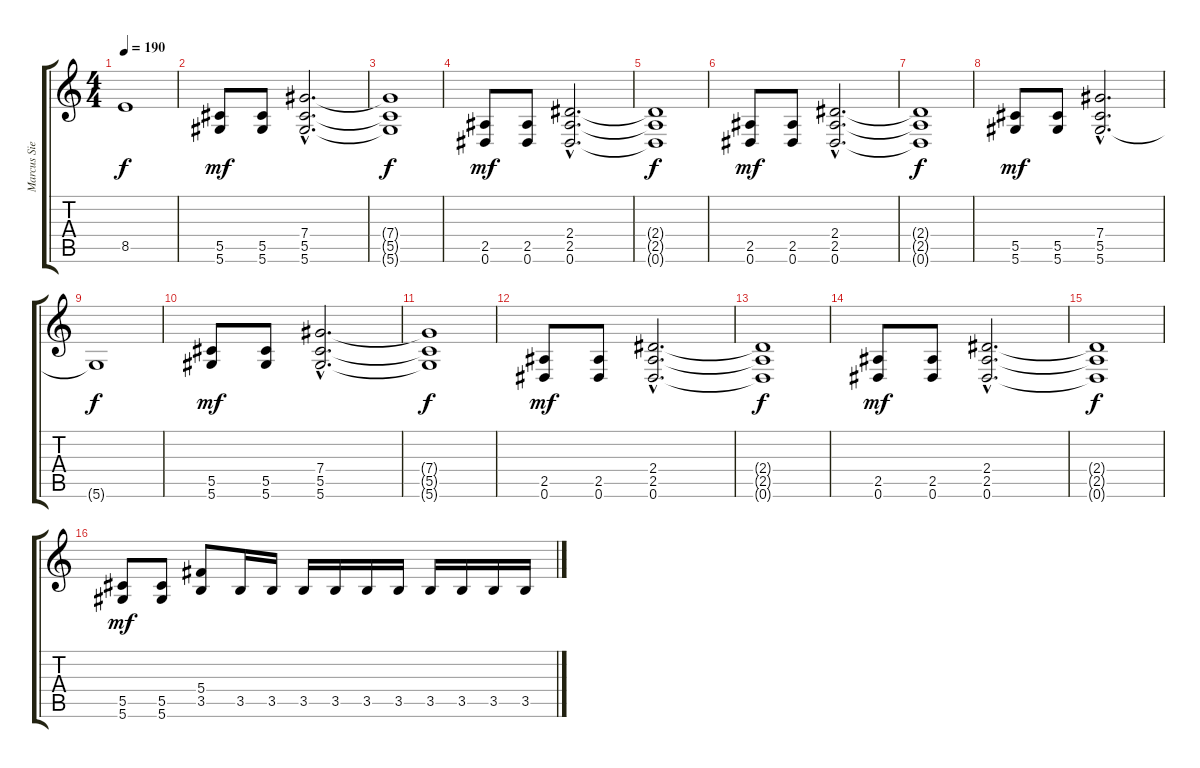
\track ("Marcus Siepen" "Marcus Sie") {instrument distortionguitar}
\staff {score tabs}
\tuning (Eb4 Bb3 Gb3 Db3 Ab2 Eb2) {hide}
\ts (4 4)
\tempo 190
\clef g2
\ks c
8.5{t}.1{dy f} |
(5.5 5.6).8{dy mf} (5.5 5.6).8 (7.4{hac} 5.5{hac} 5.6{hac}).2{d} |
(7.4{t} 5.5{t} 5.6{t}).1{dy f} |
(2.5 0.6).8{dy mf} (2.5 0.6).8 (2.4{hac} 2.5{hac} 0.6{hac}).2{d} |
(2.4{t} 2.5{t} 0.6{t}).1{dy f} |
(2.5 0.6).8{dy mf} (2.5 0.6).8 (2.4{hac} 2.5{hac} 0.6{hac}).2{d} |
(2.4{t} 2.5{t} 0.6{t}).1{dy f} |
(5.5 5.6).8{dy mf} (5.5 5.6).8 (7.4{hac} 5.5{hac} 5.6{hac}).2{d} |
5.6{t}.1{dy f} |
(5.5 5.6).8{dy mf} (5.5 5.6).8 (7.4{hac} 5.5{hac} 5.6{hac}).2{d} |
(7.4{t} 5.5{t} 5.6{t}).1{dy f} |
(2.5 0.6).8{dy mf} (2.5 0.6).8 (2.4{hac} 2.5{hac} 0.6{hac}).2{d} |
(2.4{t} 2.5{t} 0.6{t}).1{dy f} |
(2.5 0.6).8{dy mf} (2.5 0.6).8 (2.4{hac} 2.5{hac} 0.6{hac}).2{d} |
(2.4{t} 2.5{t} 0.6{t}).1{dy f} |
(5.5 5.6).8{dy mf} (5.5 5.6).8 (5.4 3.5).8 3.5.16 3.5.16 3.5.16 3.5.16 3.5.16 3.5.16 3.5.16 3.5.16 3.5.16 3.5.16
